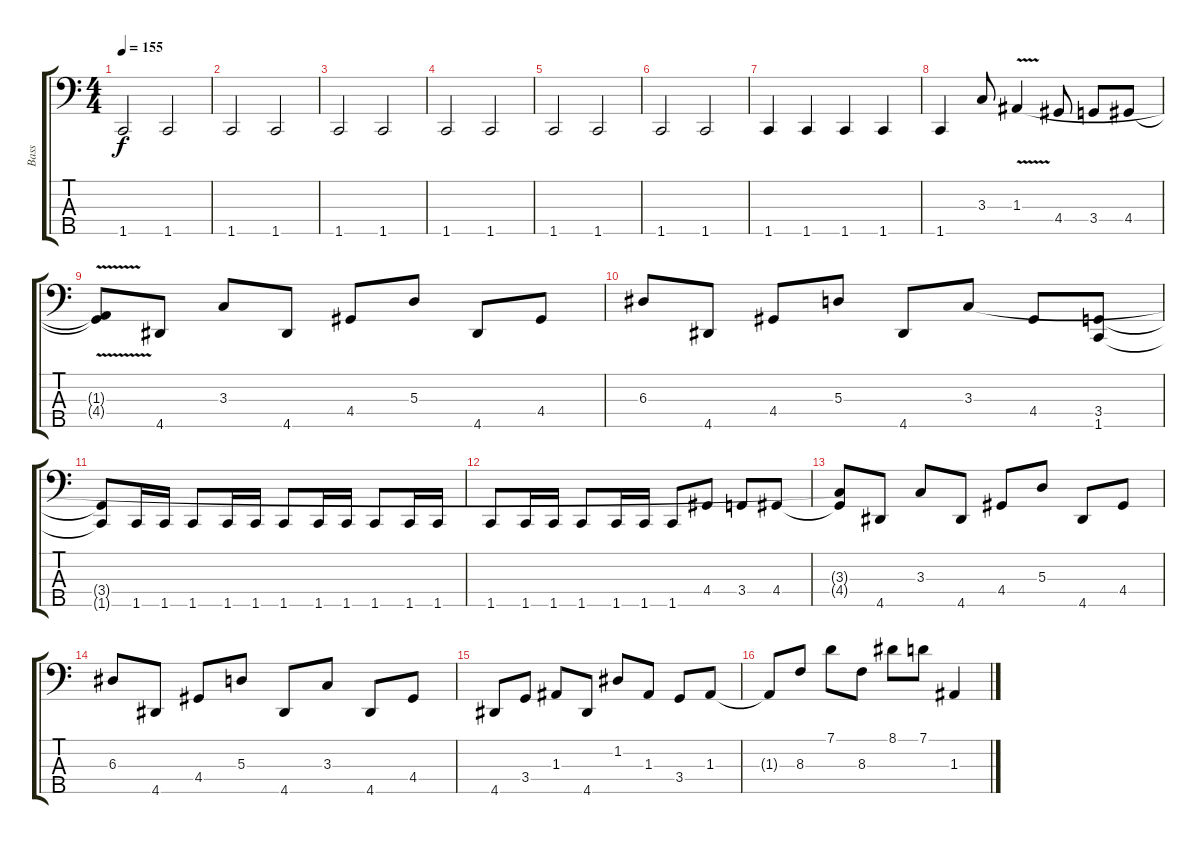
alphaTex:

\track ("Bass" "Bass") {instrument electricbassfinger}
\staff {score tabs}
\tuning (G2 D2 A1 E1 B0) {hide}
\ts (4 4)
\tempo 155
\clef f4
\ks c
1.5.2{dy f instrument electricbassfinger} 1.5.2 |
1.5.2 1.5.2 |
1.5.2 1.5.2 |
1.5.2 1.5.2 |
1.5.2 1.5.2 |
1.5.2 1.5.2 |
1.5.4 1.5.4 1.5.4 1.5.4 |
1.5.4 3.3.8 1.3{v}.4 4.4.8 3.4.8 4.4.8 |
(1.3{t} 4.4{t}).8 4.5.8 3.3.8 4.5.8 4.4.8 5.3.8 4.5.8 4.4.8 |
6.3.8 4.5.8 4.4.8 5.3.8 4.5.8 3.3.8 4.4.8 (3.4 1.5).8 |
(3.4{t} 1.5{t}).8 1.5.16 1.5.16 1.5.8 1.5.16 1.5.16 1.5.8 1.5.16 1.5.16 1.5.8 1.5.16 1.5.16 |
1.5.8 1.5.16 1.5.16 1.5.8 1.5.16 1.5.16 1.5.8 4.4.8 3.4.8 4.4.8 |
(3.3{t} 4.4{t}).8 4.5.8 3.3.8 4.5.8 4.4.8 5.3.8 4.5.8 4.4.8 |
6.3.8 4.5.8 4.4.8 5.3.8 4.5.8 3.3.8 4.5.8 4.4.8 |
4.5.8 3.4.8 1.3.8 4.5.8 1.2.8 1.3.8 3.4.8 1.3.8 |
1.3{t}.8 8.3.8 7.1.8 8.3.8 8.1.8 7.1.8 1.3.4
